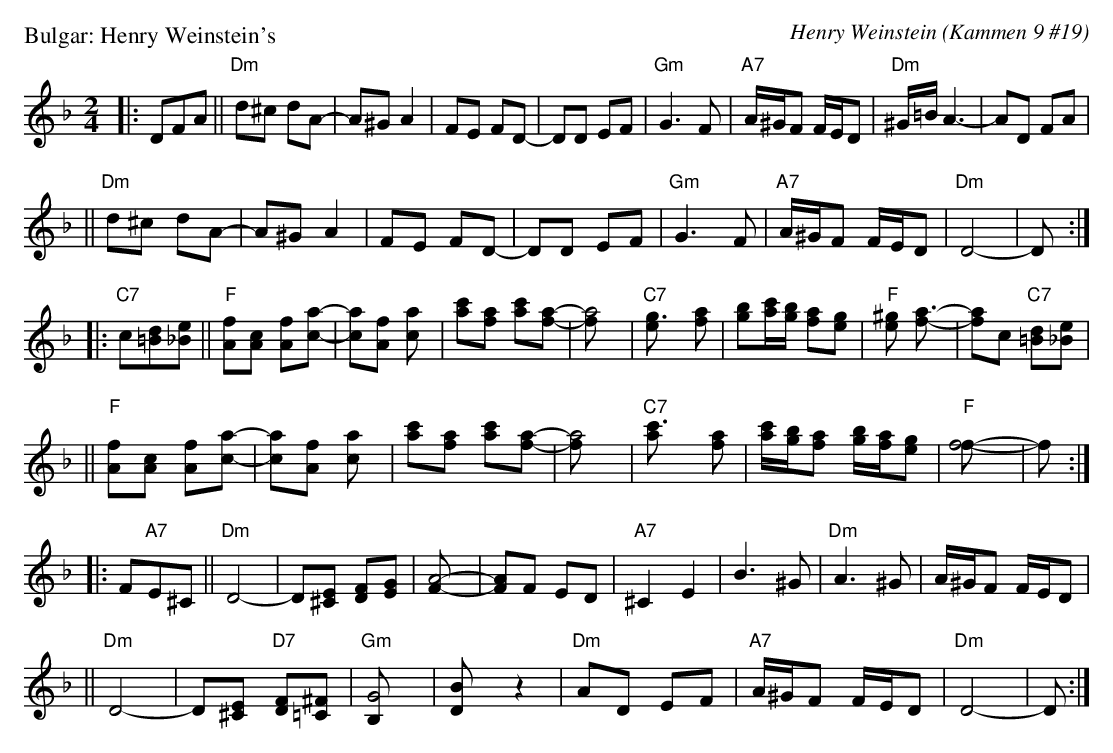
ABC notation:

X:1
P: Bulgar: Henry Weinstein's
C: Henry Weinstein (Kammen 9 #19)
K: Dm
M: 2/4
L: 1/8
|: DFA \
|| "Dm"d^c dA- | A^G A2 | FE FD- | DD EF | "Gm"G3 F | "A7"A/^G/F F/E/D | "Dm"^G/=B/ A3- | AD FA |
|| "Dm"d^c dA- | A^G A2 | FE FD- | DD EF | "Gm"G3 F | "A7"A/^G/F F/E/D | "Dm"D4-        | D :|
|: "C7"c[d=B][e_B] \
|| "F"[fA][cA] [fA][ac]- | [ac][fA] [a2c] | [c'a][af] [c'a][af]- | [a4f] \
| "C7"[g3e] [af] | [bg][c'/a][b/g] [af][ge] | "F"[^ge] [a3f]- | [af]c "C7"[d=B][e_B] |
|| "F"[fA][cA] [fA][ac]- | [ac][fA] [a2c] | [c'a][af] [c'a][af]- | [a4f] \
|  "C7"[c'3a] [af] | [c'/a][b/g][af] [b/g/][a/f/][ge] | "F"[f4f]- | f :|
|: F"A7"E^C \
|| "Dm"D4- | D[E^C] [FD][GE] | [A4F]- | [AF]F ED | "A7"^C2 E2 | B3 ^G | "Dm"A3 ^G | A/^G/F F/E/D |
|| "Dm"D4- | D[E^C] "D7"[FD][^F=C] | "Gm"[G4B,] | [B2D] z2 | "Dm"AD EF | "A7"A/^G/F F/E/D | "Dm"D4- | D :|
